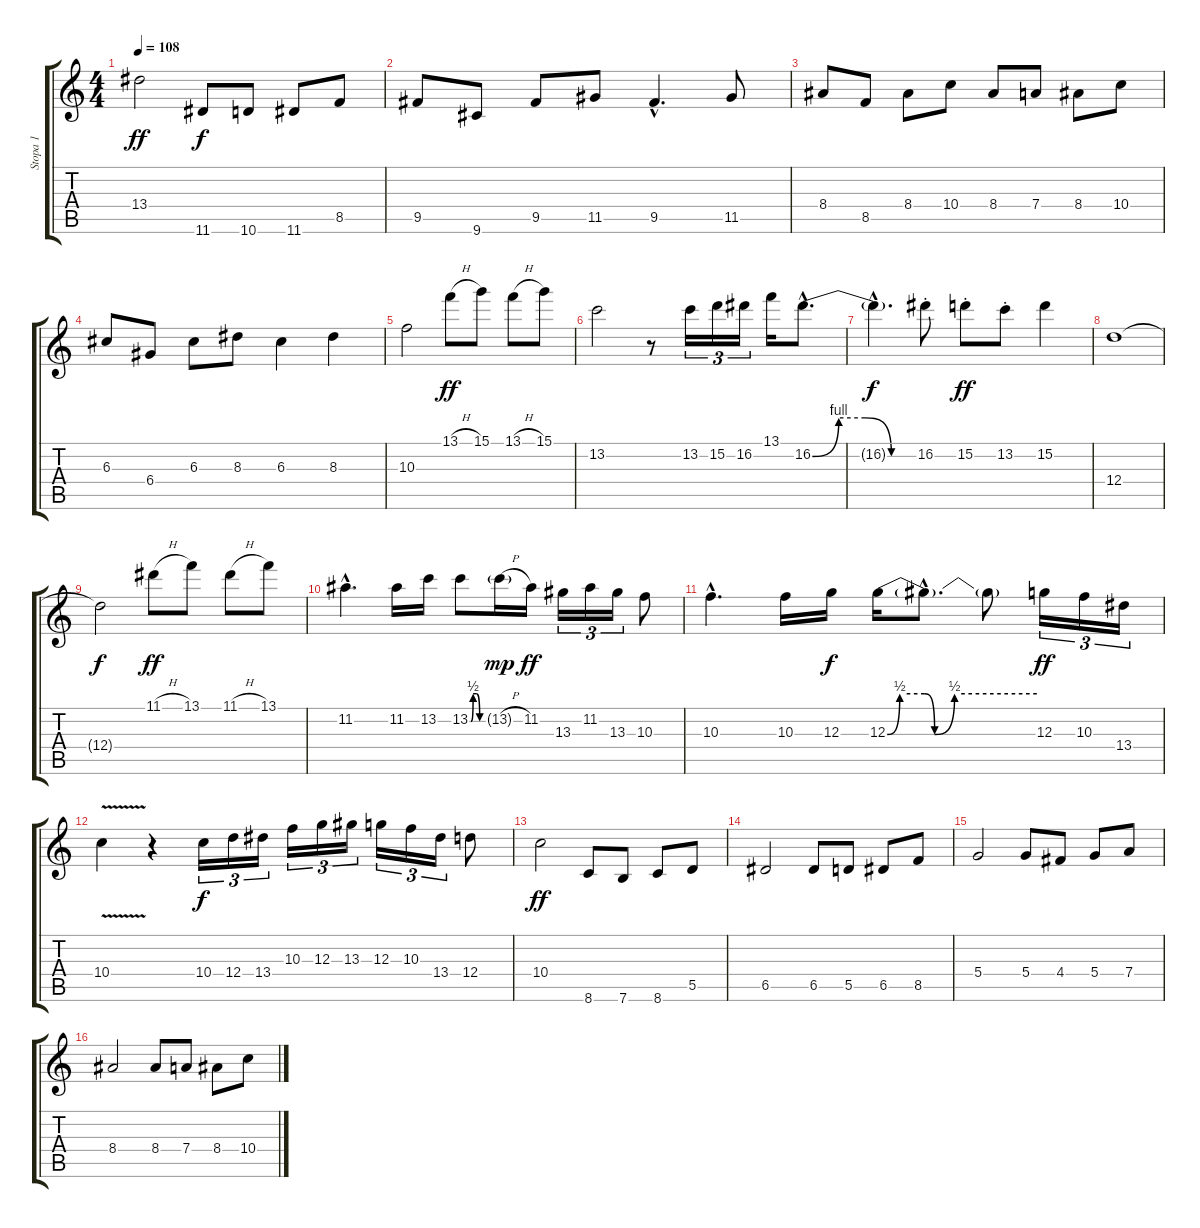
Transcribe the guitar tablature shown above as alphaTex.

\track ("Stopa 1" "Stopa 1") {instrument overdrivenguitar}
\staff {score tabs}
\tuning (E4 B3 G3 D3 A2 E2) {hide}
\ts (4 4)
\tempo 108
\clef g2
\ks c
13.4.2{dy ff} 11.6.8{dy f} 10.6.8 11.6.8 8.5.8 |
9.5.8 9.6.8 9.5.8 11.5.8 9.5{hac}.4{d} 11.5.8 |
8.4.8 8.5.8 8.4.8 10.4.8 8.4.8 7.4.8 8.4.8 10.4.8 |
6.3.8 6.4.8 6.3.8 8.3.8 6.3.4 8.3.4 |
10.3.2 13.1{h}.8{dy ff} 15.1.8 13.1{h}.8 15.1.8 |
13.2.2 r.8 13.2.16{tu (3 2)} 15.2.16{tu (3 2)} 16.2.16{tu (3 2)} 13.1.16 16.2{be (custom 0 0 15 4 30 4 45 0 60 0) hac}.8{d} |
16.2{hac t}.4{d dy f} 16.2{st}.8 15.2{st}.8{dy ff} 13.2{st}.8 15.2.4 |
12.4.1 |
12.4{t}.2{dy f} 11.1{h}.8{dy ff} 13.1.8 11.1{h}.8 13.1.8 |
11.2{hac}.4{d} 11.2.16 13.2.16 13.2{be (custom 0 0 5 0 15 2 30 2 45 0 60 0)}.8 13.2{h g}.16{dy mp} 11.2.16{dy ff} 13.3.16{tu (3 2)} 11.2.16{tu (3 2)} 13.3.16{tu (3 2)} 10.3.8 |
10.3{hac}.4{d} 10.3.16 12.3.16{dy f} 12.3{be (custom 0 0 5 2 15 2 19 0 27 2 60 2)}.16 12.3{hac t}.8{d} 12.3{t}.8 12.3.16{tu (3 2) dy ff} 10.3.16{tu (3 2)} 13.4.16{tu (3 2)} |
10.4{v}.4 r.4 10.4.16{tu (3 2) dy f} 12.4.16{tu (3 2)} 13.4.16{tu (3 2)} 10.3.16{tu (3 2)} 12.3.16{tu (3 2)} 13.3.16{tu (3 2)} 12.3.16{tu (3 2)} 10.3.16{tu (3 2)} 13.4.16{tu (3 2)} 12.4.8 |
10.4.2{dy ff} 8.6.8 7.6.8 8.6.8 5.5.8 |
6.5.2 6.5.8 5.5.8 6.5.8 8.5.8 |
5.4.2 5.4.8 4.4.8 5.4.8 7.4.8 |
8.4.2 8.4.8 7.4.8 8.4.8 10.4.8
